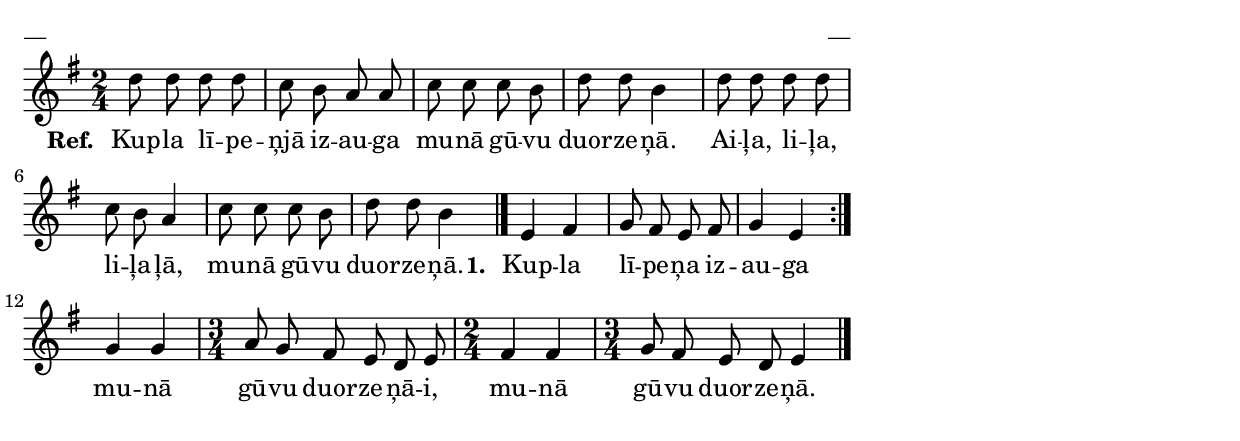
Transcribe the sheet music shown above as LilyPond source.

\version "2.13.18"

\paper {
line-width = 14\cm
left-margin = 0.4\cm
between-system-padding = 0.1\cm
between-system-space = 0.1\cm
}
% SBTZK, p.84
\layout {
indent = #0
ragged-last = ##f
}


voiceA = \relative c' {
\clef "treble"
\key g \major
\time 2/4
d'8 d d d | c b a a | c c c b | d d b4 |
d8 d d d  | c b a4 | c8 c c b | d d b4 \bar"|."
\repeat volta 2 {
e,4 fis | g8 fis e fis | g4 e
}
g4 g | \time 3/4 a8 g fis e d e | \time 2/4 fis4 fis | \time 3/4 g8 fis e d e4 \bar"|."
}

lyricA = \lyricmode {
\set stanza = "Ref. "
Kup -- la lī -- pe -- ņjā iz -- au -- ga mu -- nā gū -- vu duor -- ze -- ņā.
Ai -- ļa, li -- ļa, li -- ļa -- ļā, mu -- nā gū -- vu duor -- ze -- ņā.
\set stanza = "1. "
Kup -- la lī -- pe -- ņa iz -- au -- ga mu -- nā gū -- vu duor -- ze -- ņā -- i, mu -- nā gū -- vu duor -- ze -- ņā.
}


fullScore = <<
%\new ChordNames { \chordsA }
\new Staff {
<<
\new Voice = "voiceA" { \oneVoice \autoBeamOff \voiceA }
\lyricsto "voiceA" \new Lyrics  \lyricA
%\new Voice = "voiceB" { \voiceTwo \autoBeamOff \voiceB }
>>
}
>>



\score {
\fullScore
\header { piece = "__" opus = "__" }
}
\markup { \with-color #(x11-color 'white) \sans \smaller "__" }
\score {
\unfoldRepeats
\fullScore
\midi {
\context { \Staff \remove "Staff_performer" }
\context { \Voice \consists "Staff_performer" }
}
}


